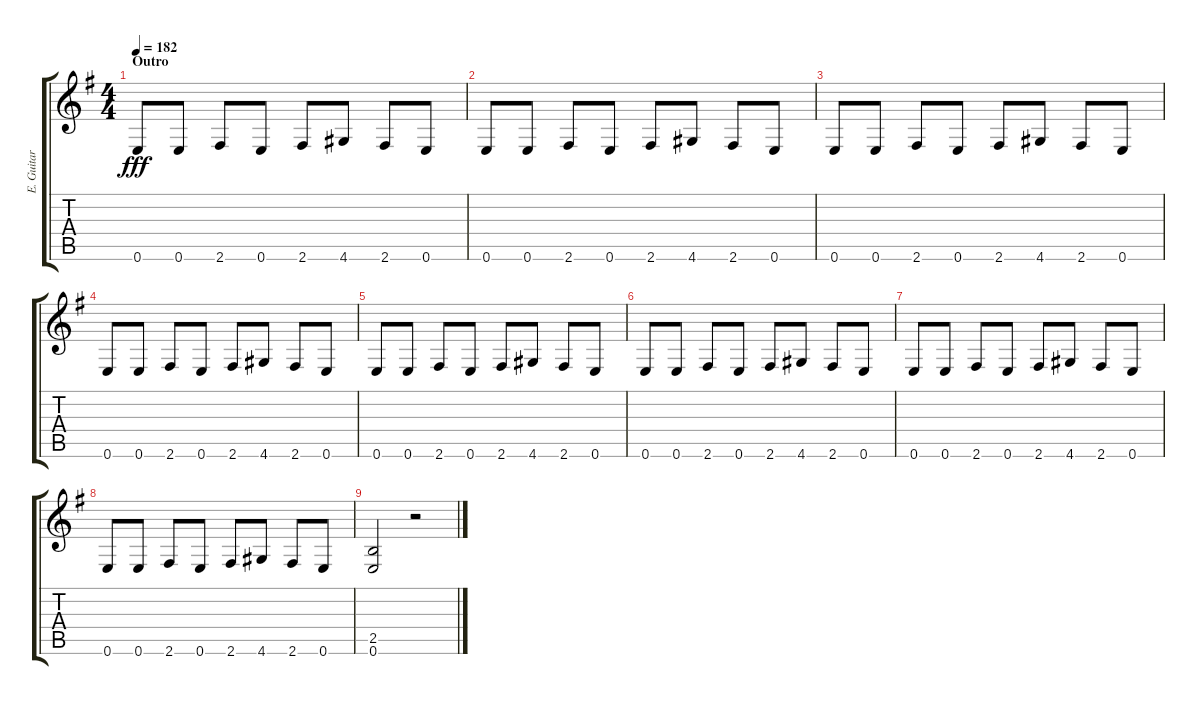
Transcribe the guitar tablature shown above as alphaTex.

\track ("E. Guitar I" "E. Guitar ") {instrument overdrivenguitar}
\staff {score tabs}
\tuning (E4 B3 G3 D3 A2 E2) {hide}
\ts (4 4)
\section ("" "Outro")
\tempo 182
\clef g2
\ks g
0.6.8{dy fff} 0.6.8 2.6.8 0.6.8 2.6.8 4.6.8 2.6.8 0.6.8 |
0.6.8 0.6.8 2.6.8 0.6.8 2.6.8 4.6.8 2.6.8 0.6.8 |
0.6.8 0.6.8 2.6.8 0.6.8 2.6.8 4.6.8 2.6.8 0.6.8 |
0.6.8 0.6.8 2.6.8 0.6.8 2.6.8 4.6.8 2.6.8 0.6.8 |
0.6.8 0.6.8 2.6.8 0.6.8 2.6.8 4.6.8 2.6.8 0.6.8 |
0.6.8 0.6.8 2.6.8 0.6.8 2.6.8 4.6.8 2.6.8 0.6.8 |
0.6.8 0.6.8 2.6.8 0.6.8 2.6.8 4.6.8 2.6.8 0.6.8 |
0.6.8 0.6.8 2.6.8 0.6.8 2.6.8 4.6.8 2.6.8 0.6.8 |
(2.5 0.6).2 r.2
